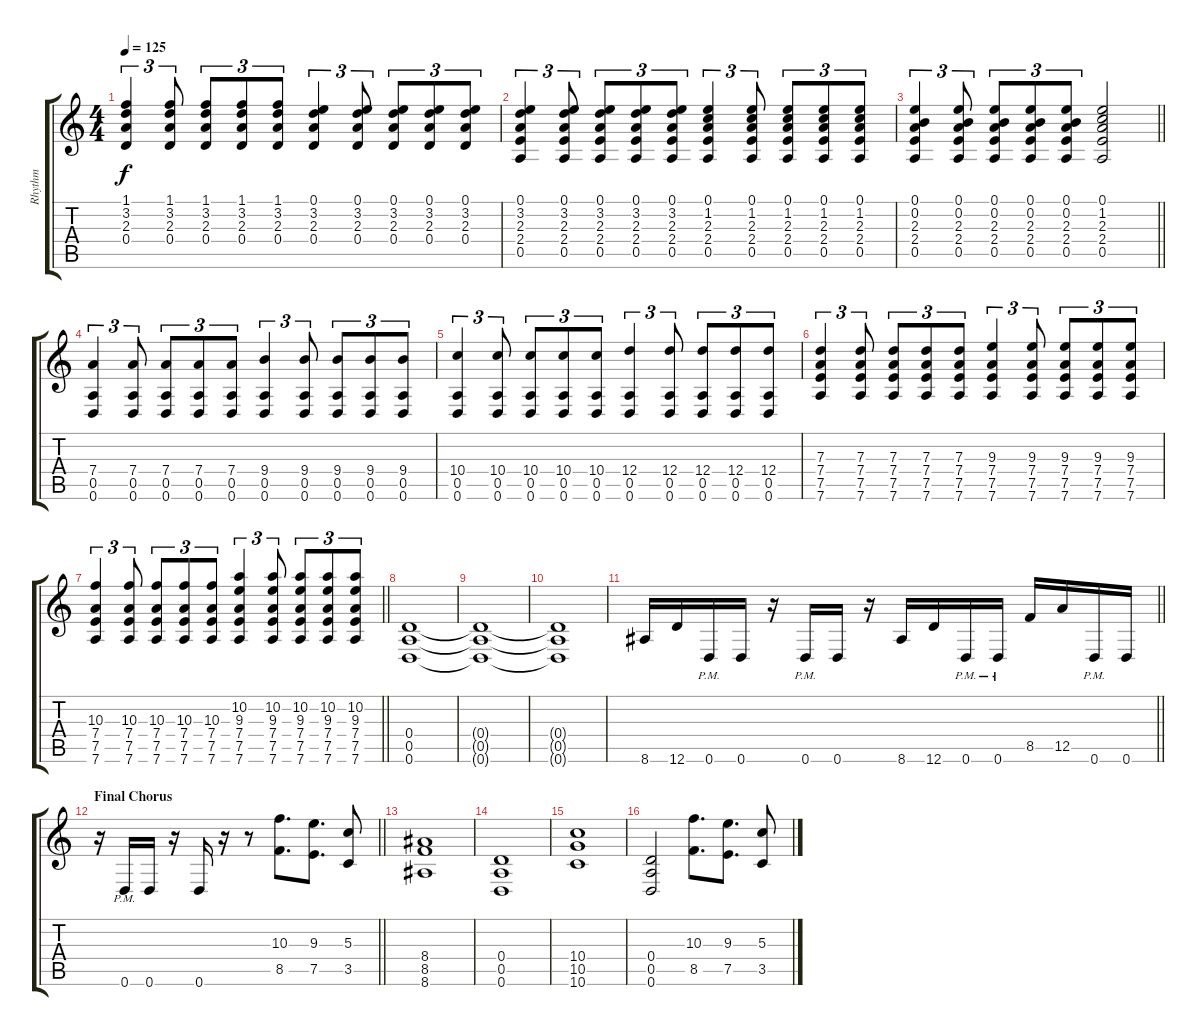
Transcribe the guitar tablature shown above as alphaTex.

\track ("Rhythm" "Rhythm") {instrument distortionguitar}
\staff {score tabs}
\tuning (E4 B3 G3 D3 A2 D2) {hide}
\ts (4 4)
\tempo 125
\clef g2
\ks c
(1.1 3.2 2.3 0.4).4{tu (3 2) dy f} (1.1 3.2 2.3 0.4).8{tu (3 2)} (1.1 3.2 2.3 0.4).8{tu (3 2)} (1.1 3.2 2.3 0.4).8{tu (3 2)} (1.1 3.2 2.3 0.4).8{tu (3 2)} (0.1 3.2 2.3 0.4).4{tu (3 2)} (0.1 3.2 2.3 0.4).8{tu (3 2)} (0.1 3.2 2.3 0.4).8{tu (3 2)} (0.1 3.2 2.3 0.4).8{tu (3 2)} (0.1 3.2 2.3 0.4).8{tu (3 2)} |
(0.1 3.2 2.3 2.4 0.5).4{tu (3 2)} (0.1 3.2 2.3 2.4 0.5).8{tu (3 2)} (0.1 3.2 2.3 2.4 0.5).8{tu (3 2)} (0.1 3.2 2.3 2.4 0.5).8{tu (3 2)} (0.1 3.2 2.3 2.4 0.5).8{tu (3 2)} (0.1 1.2 2.3 2.4 0.5).4{tu (3 2)} (0.1 1.2 2.3 2.4 0.5).8{tu (3 2)} (0.1 1.2 2.3 2.4 0.5).8{tu (3 2)} (0.1 1.2 2.3 2.4 0.5).8{tu (3 2)} (0.1 1.2 2.3 2.4 0.5).8{tu (3 2)} |
\barLineRight lightlight
(0.1 0.2 2.3 2.4 0.5).4{tu (3 2)} (0.1 0.2 2.3 2.4 0.5).8{tu (3 2)} (0.1 0.2 2.3 2.4 0.5).8{tu (3 2)} (0.1 0.2 2.3 2.4 0.5).8{tu (3 2)} (0.1 0.2 2.3 2.4 0.5).8{tu (3 2)} (0.1 1.2 2.3 2.4 0.5).2 |
(7.4 0.5 0.6).4{tu (3 2)} (7.4 0.5 0.6).8{tu (3 2)} (7.4 0.5 0.6).8{tu (3 2)} (7.4 0.5 0.6).8{tu (3 2)} (7.4 0.5 0.6).8{tu (3 2)} (9.4 0.5 0.6).4{tu (3 2)} (9.4 0.5 0.6).8{tu (3 2)} (9.4 0.5 0.6).8{tu (3 2)} (9.4 0.5 0.6).8{tu (3 2)} (9.4 0.5 0.6).8{tu (3 2)} |
(10.4 0.5 0.6).4{tu (3 2)} (10.4 0.5 0.6).8{tu (3 2)} (10.4 0.5 0.6).8{tu (3 2)} (10.4 0.5 0.6).8{tu (3 2)} (10.4 0.5 0.6).8{tu (3 2)} (12.4 0.5 0.6).4{tu (3 2)} (12.4 0.5 0.6).8{tu (3 2)} (12.4 0.5 0.6).8{tu (3 2)} (12.4 0.5 0.6).8{tu (3 2)} (12.4 0.5 0.6).8{tu (3 2)} |
(7.3 7.4 7.5 7.6).4{tu (3 2)} (7.3 7.4 7.5 7.6).8{tu (3 2)} (7.3 7.4 7.5 7.6).8{tu (3 2)} (7.3 7.4 7.5 7.6).8{tu (3 2)} (7.3 7.4 7.5 7.6).8{tu (3 2)} (9.3 7.4 7.5 7.6).4{tu (3 2)} (9.3 7.4 7.5 7.6).8{tu (3 2)} (9.3 7.4 7.5 7.6).8{tu (3 2)} (9.3 7.4 7.5 7.6).8{tu (3 2)} (9.3 7.4 7.5 7.6).8{tu (3 2)} |
\barLineRight lightlight
(10.3 7.4 7.5 7.6).4{tu (3 2)} (10.3 7.4 7.5 7.6).8{tu (3 2)} (10.3 7.4 7.5 7.6).8{tu (3 2)} (10.3 7.4 7.5 7.6).8{tu (3 2)} (10.3 7.4 7.5 7.6).8{tu (3 2)} (10.2 9.3 7.4 7.5 7.6).4{tu (3 2)} (10.2 9.3 7.4 7.5 7.6).8{tu (3 2)} (10.2 9.3 7.4 7.5 7.6).8{tu (3 2)} (10.2 9.3 7.4 7.5 7.6).8{tu (3 2)} (10.2 9.3 7.4 7.5 7.6).8{tu (3 2)} |
(0.4 0.5 0.6).1{volume 0} |
(0.4{t} 0.5{t} 0.6{t}).1 |
(0.4{t} 0.5{t} 0.6{t}).1 |
\barLineRight lightlight
8.6.16{volume 13} 12.6.16 0.6{pm}.16 0.6.16 r.16 0.6{pm}.16 0.6.16 r.16 8.6.16 12.6.16 0.6{pm}.16 0.6{pm}.16 8.5.16 12.5.16 0.6{pm}.16 0.6.16 |
\section ("" "Final Chorus")
\barLineRight lightlight
r.16 0.6{pm}.16 0.6.16 r.16 0.6.16 r.16 r.8 (10.3 8.5).8{d} (9.3 7.5).8{d} (5.3 3.5).8 |
(8.4 8.5 8.6).1 |
(0.4 0.5 0.6).1 |
(10.4 10.5 10.6).1 |
(0.4 0.5 0.6).2 (10.3 8.5).8{d} (9.3 7.5).8{d} (5.3 3.5).8
